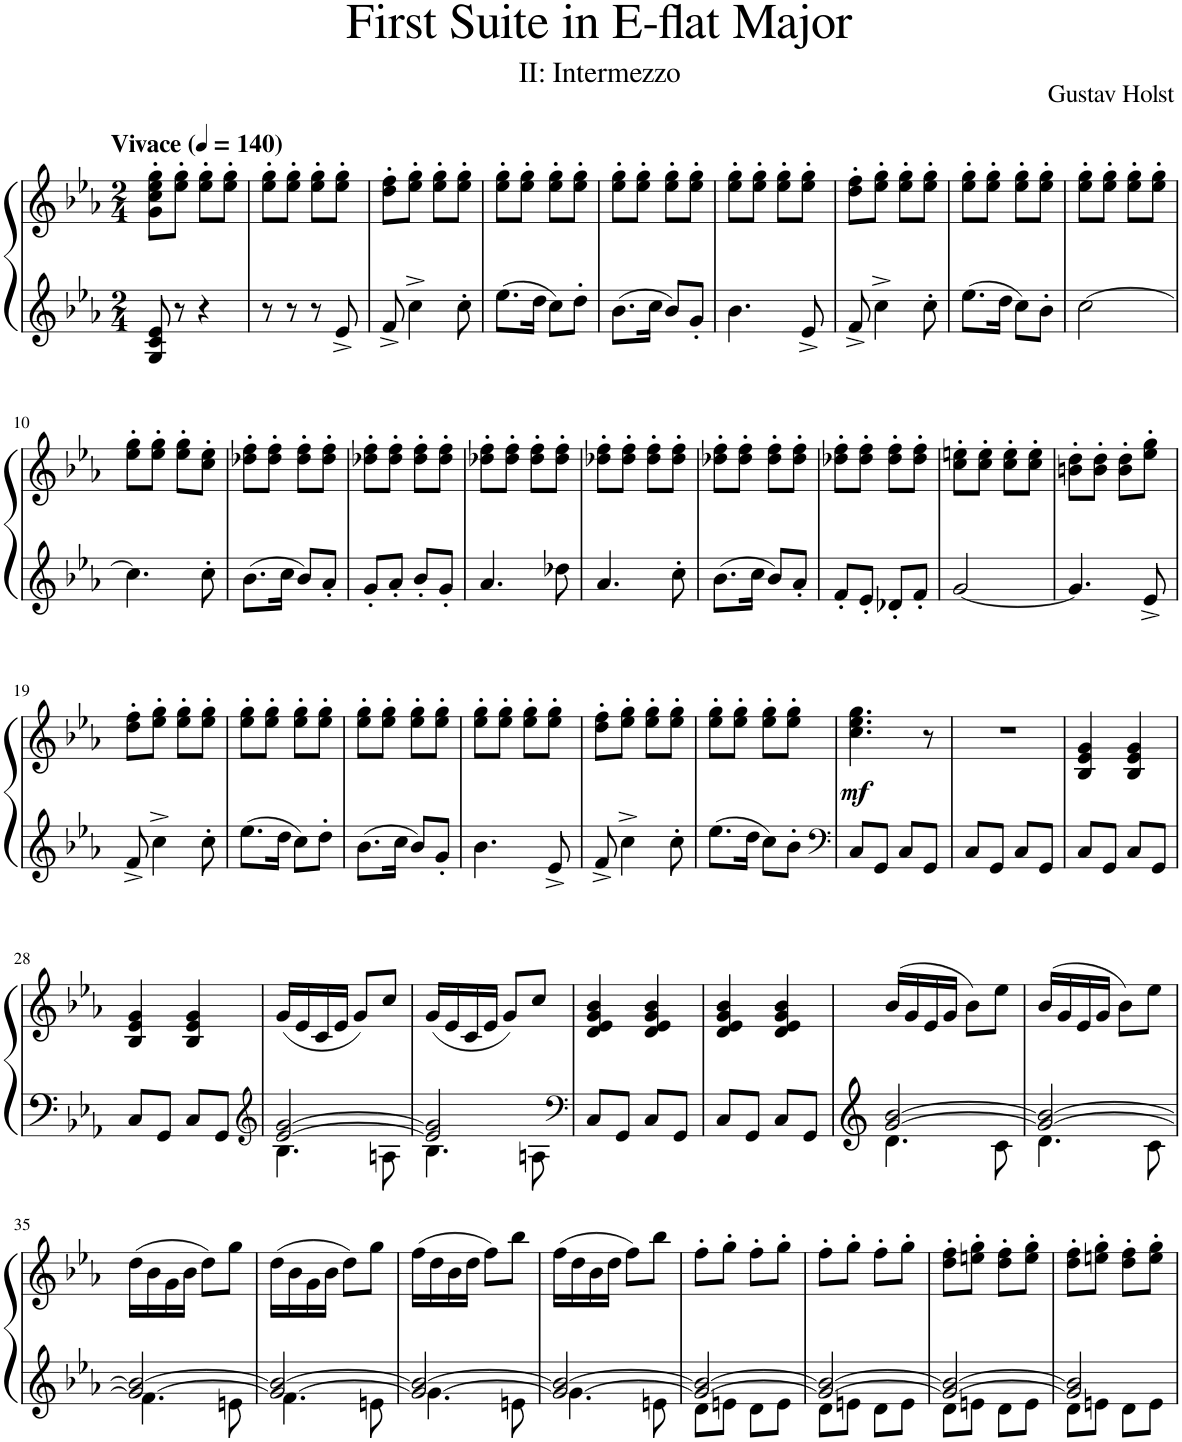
**kern	**kern	**dynam
*part1	*part1	*part1
*staff2	*staff1	*staff1/2
*I"Piano	*	*
*I'Pno.	*	*
*clefG2	*clefG2	*
*k[b-e-a-]	*k[b-e-a-]	*
*M2/4	*M2/4	*
*MM140	*MM140	*
=1	=1	=1
!	!LO:TX:a:B:t=Vivace	!
8G/ 8c/ 8e-/	8g\' 8cc\' 8ee-\' 8gg\'L	.
8r	8ee-\' 8gg\'J	.
4r	8ee-\' 8gg\'L	.
.	8ee-\' 8gg\'J	.
=2	=2	=2
8r	8ee-\' 8gg\'L	.
8r	8ee-\' 8gg\'J	.
8r	8ee-\' 8gg\'L	.
8e-^/	8ee-\' 8gg\'J	.
=3	=3	=3
8f^/	8dd\' 8ff\'L	.
4cc^\	8ee-\' 8gg\'J	.
.	8ee-\' 8gg\'L	.
8cc'\	8ee-\' 8gg\'J	.
=4	=4	=4
8.ee-\L	8ee-\' 8gg\'L	.
.	8ee-\' 8gg\'J	.
16dd\Jk	.	.
8cc\L	8ee-\' 8gg\'L	.
8dd'\J	8ee-\' 8gg\'J	.
=5	=5	=5
8.b-\L	8ee-\' 8gg\'L	.
.	8ee-\' 8gg\'J	.
16cc\Jk	.	.
8b-/L	8ee-\' 8gg\'L	.
8g'/J	8ee-\' 8gg\'J	.
=6	=6	=6
4.b-\	8ee-\' 8gg\'L	.
.	8ee-\' 8gg\'J	.
.	8ee-\' 8gg\'L	.
8e-^/	8ee-\' 8gg\'J	.
=7	=7	=7
8f^/	8dd\' 8ff\'L	.
4cc^\	8ee-\' 8gg\'J	.
.	8ee-\' 8gg\'L	.
8cc'\	8ee-\' 8gg\'J	.
=8	=8	=8
8.ee-\L	8ee-\' 8gg\'L	.
.	8ee-\' 8gg\'J	.
16dd\Jk	.	.
8cc\L	8ee-\' 8gg\'L	.
8b-'\J	8ee-\' 8gg\'J	.
=9	=9	=9
[2cc\	8ee-\' 8gg\'L	.
.	8ee-\' 8gg\'J	.
.	8ee-\' 8gg\'L	.
.	8ee-\' 8gg\'J	.
!!LO:LB:g=z
=10	=10	=10
4.cc\]	8ee-\' 8gg\'L	.
.	8ee-\' 8gg\'J	.
.	8ee-\' 8gg\'L	.
8cc'\	8cc\' 8ee-\'J	.
=11	=11	=11
8.b-\L	8dd-X\' 8ff\'L	.
.	8dd-\' 8ff\'J	.
16cc\Jk	.	.
8b-/L	8dd-\' 8ff\'L	.
8a-'/J	8dd-\' 8ff\'J	.
=12	=12	=12
8g'/L	8dd-X\' 8ff\'L	.
8a-'/J	8dd-\' 8ff\'J	.
8b-'/L	8dd-\' 8ff\'L	.
8g'/J	8dd-\' 8ff\'J	.
=13	=13	=13
4.a-/	8dd-X\' 8ff\'L	.
.	8dd-\' 8ff\'J	.
.	8dd-\' 8ff\'L	.
8dd-X\	8dd-\' 8ff\'J	.
=14	=14	=14
4.a-/	8dd-X\' 8ff\'L	.
.	8dd-\' 8ff\'J	.
.	8dd-\' 8ff\'L	.
8cc'\	8dd-\' 8ff\'J	.
=15	=15	=15
8.b-\L	8dd-X\' 8ff\'L	.
.	8dd-\' 8ff\'J	.
16cc\Jk	.	.
8b-/L	8dd-\' 8ff\'L	.
8a-'/J	8dd-\' 8ff\'J	.
=16	=16	=16
8f'/L	8dd-X\' 8ff\'L	.
8e-'/J	8dd-\' 8ff\'J	.
8d-X'/L	8dd-\' 8ff\'L	.
8f'/J	8dd-\' 8ff\'J	.
=17	=17	=17
[2g/	8cc\' 8een\'L	.
.	8cc\' 8ee\'J	.
.	8cc\' 8ee\'L	.
.	8cc\' 8ee\'J	.
=18	=18	=18
4.g/]	8bn\' 8dd\'L	.
.	8b\' 8dd\'J	.
.	8b\' 8dd\'L	.
8e-^/	8ee-\' 8gg\'J	.
!!LO:LB:g=z
=19	=19	=19
8f^/	8dd\' 8ff\'L	.
4cc^\	8ee-\' 8gg\'J	.
.	8ee-\' 8gg\'L	.
8cc'\	8ee-\' 8gg\'J	.
=20	=20	=20
8.ee-\L	8ee-\' 8gg\'L	.
.	8ee-\' 8gg\'J	.
16dd\Jk	.	.
8cc\L	8ee-\' 8gg\'L	.
8dd'\J	8ee-\' 8gg\'J	.
=21	=21	=21
8.b-\L	8ee-\' 8gg\'L	.
.	8ee-\' 8gg\'J	.
16cc\Jk	.	.
8b-/L	8ee-\' 8gg\'L	.
8g'/J	8ee-\' 8gg\'J	.
=22	=22	=22
4.b-\	8ee-\' 8gg\'L	.
.	8ee-\' 8gg\'J	.
.	8ee-\' 8gg\'L	.
8e-^/	8ee-\' 8gg\'J	.
=23	=23	=23
8f^/	8dd\' 8ff\'L	.
4cc^\	8ee-\' 8gg\'J	.
.	8ee-\' 8gg\'L	.
8cc'\	8ee-\' 8gg\'J	.
=24	=24	=24
8.ee-\L	8ee-\' 8gg\'L	.
.	8ee-\' 8gg\'J	.
16dd\Jk	.	.
8cc\L	8ee-\' 8gg\'L	.
8b-'\J	8ee-\' 8gg\'J	.
=25	=25	=25
*clefF4	*	*
!	!	!LO:DY:b
8C/L	4.cc\ 4.ee-\ 4.gg\	mf
8GG/J	.	.
8C/L	.	.
8GG/J	8r	.
=26	=26	=26
8C/L	2r	.
8GG/J	.	.
8C/L	.	.
8GG/J	.	.
=27	=27	=27
8C/L	4B-/ 4e-/ 4g/	.
8GG/J	.	.
8C/L	4B-/ 4e-/ 4g/	.
8GG/J	.	.
!!LO:LB:g=z
=28	=28	=28
8C/L	4B-/ 4e-/ 4g/	.
8GG/J	.	.
8C/L	4B-/ 4e-/ 4g/	.
8GG/J	.	.
=29	=29	=29
*clefG2	*	*
*^	*	*
[>2e-/ [2g/	4.B-\	(16g/LL	.
.	.	16e-/	.
.	.	16c/	.
.	.	16e-/JJ	.
.	.	8g/L)	.
.	8An\	8cc/J	.
=30	=30	=30	=30
2e-/] 2g/]	4.B-\	(16g/LL	.
.	.	16e-/	.
.	.	16c/	.
.	.	16e-/JJ	.
.	.	8g/L)	.
.	8An\	8cc/J	.
*v	*v	*	*
=31	=31	=31
*clefF4	*	*
8C/L	4d/ 4e-/ 4g/ 4b-/	.
8GG/J	.	.
8C/L	4d/ 4e-/ 4g/ 4b-/	.
8GG/J	.	.
=32	=32	=32
8C/L	4d/ 4e-/ 4g/ 4b-/	.
8GG/J	.	.
8C/L	4d/ 4e-/ 4g/ 4b-/	.
8GG/J	.	.
=33	=33	=33
*^	*	*
[2g/ [>2b-/	4.d\	(16b---/LL	.
.	.	16g/	.
.	.	16e-/	.
.	.	16g/JJ	.
.	.	8b-\L)	.
.	8c\	8ee-\J	.
=34	=34	=34	=34
2g/_ 2b-/_	4.d\	(16b-/LL	.
.	.	16g/	.
.	.	16e-/	.
.	.	16g/JJ	.
.	.	8b-\L)	.
.	8c\	8ee-\J	.
!!LO:LB:g=z
=35	=35	=35	=35
2g/_ 2b-/_	4.f\	(16dd\LL	.
.	.	16b-\	.
.	.	16g\	.
.	.	16b-\JJ	.
.	.	8dd\L)	.
.	8en\	8gg\J	.
=36	=36	=36	=36
2g/_ 2b-/_	4.f\	(16dd\LL	.
.	.	16b-\	.
.	.	16g\	.
.	.	16b-\JJ	.
.	.	8dd\L)	.
.	8en\	8gg\J	.
=37	=37	=37	=37
2g/_ 2b-/_	4.g\	(16ff\LL	.
.	.	16dd\	.
.	.	16b-\	.
.	.	16dd\JJ	.
.	.	8ff\L)	.
.	8en\	8bb-\J	.
=38	=38	=38	=38
2g/_ 2b-/_	4.g\	(16ff\LL	.
.	.	16dd\	.
.	.	16b-\	.
.	.	16dd\JJ	.
.	.	8ff\L)	.
.	8en\	8bb-\J	.
=39	=39	=39	=39
2g/_ 2b-/_	8d\L	8ff'\L	.
.	8en\J	8gg'\J	.
.	8d\L	8ff'\L	.
.	8e\J	8gg'\J	.
=40	=40	=40	=40
2g/_ 2b-/_	8d\L	8ff'\L	.
.	8en\J	8gg'\J	.
.	8d\L	8ff'\L	.
.	8e\J	8gg'\J	.
=41	=41	=41	=41
2g/_ 2b-/_	8d\L	8dd\' 8ff\'L	.
.	8en\J	8een\' 8gg\'J	.
.	8d\L	8dd\' 8ff\'L	.
.	8e\J	8ee\' 8gg\'J	.
=42	=42	=42	=42
2g/] 2b-/]	8d\L	8dd\' 8ff\'L	.
.	8en\J	8een\' 8gg\'J	.
.	8d\L	8dd\' 8ff\'L	.
.	8e\J	8ee\' 8gg\'J	.
*v	*v	*	*
=	=	=
*-	*-	*-
